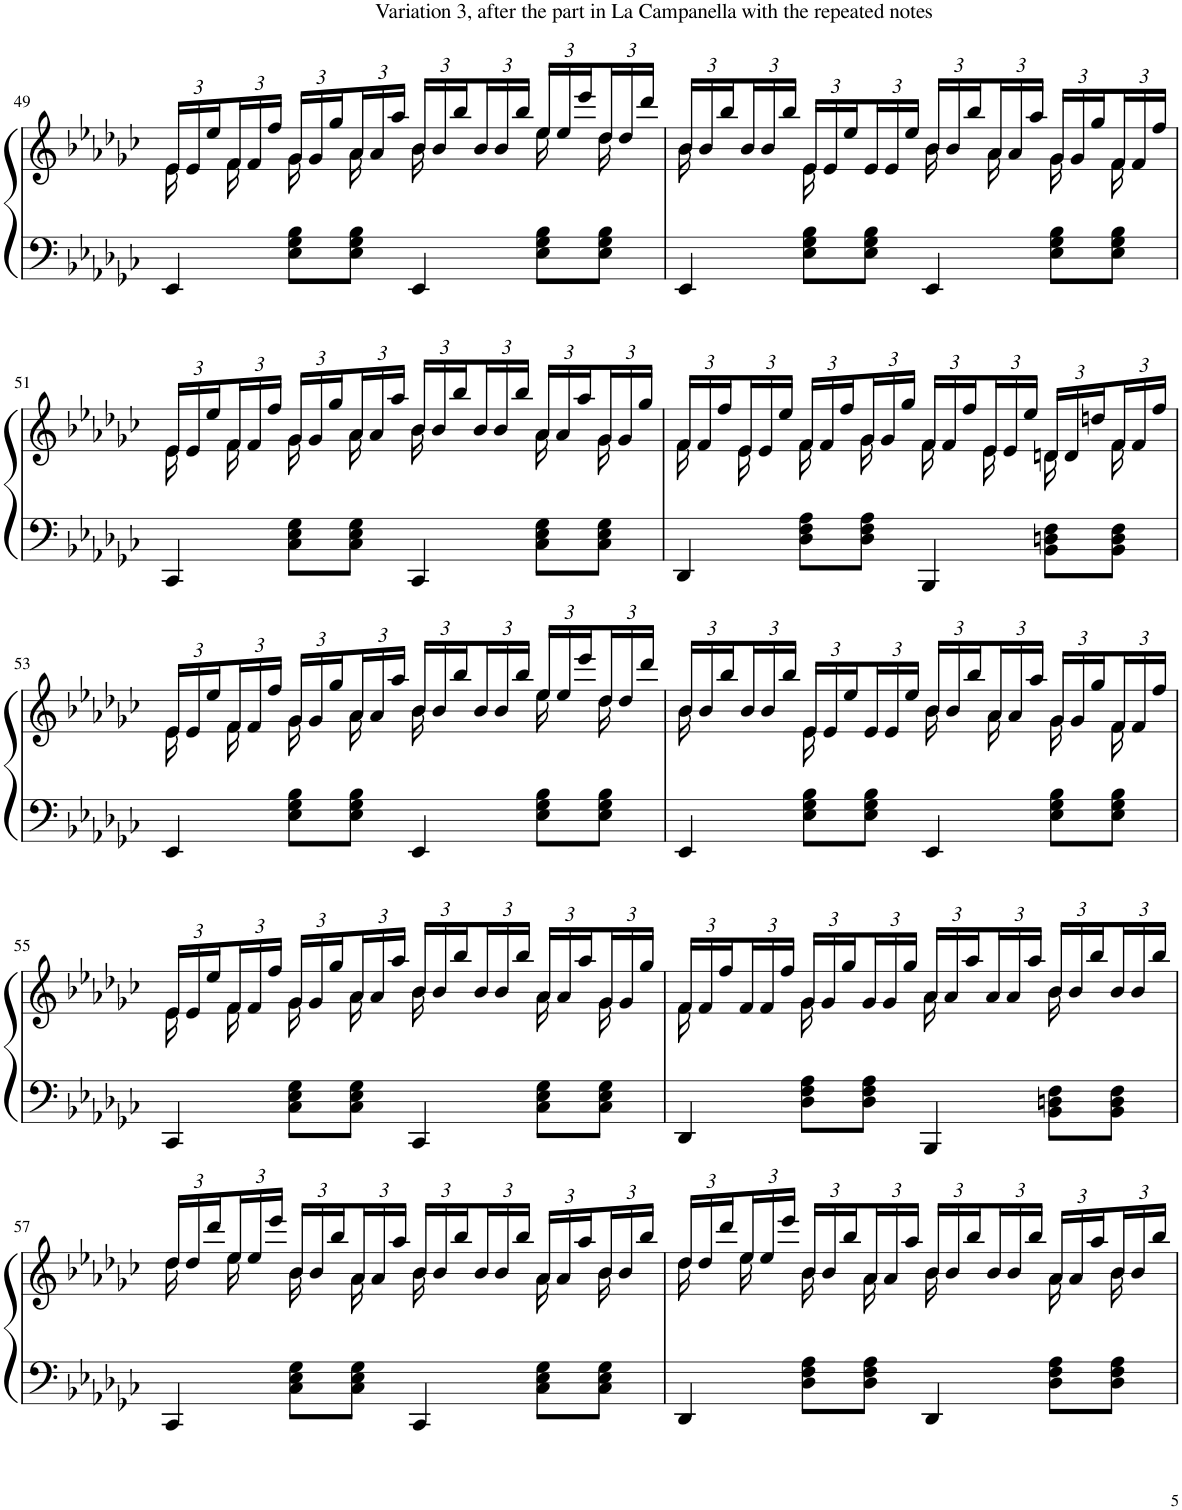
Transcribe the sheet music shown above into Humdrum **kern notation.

**kern	**kern
*part2	*part1
*staff2	*staff1
*I"Piano	*I"Piano
*I'Pno	*I'Pno
!!LO:PB:g=z
*clefF4	*clefG2
*k[b-e-a-d-g-c-]	*k[b-e-a-d-g-c-]
*M4/4	*M4/4
*	*Xbrackettup
=49	=49
*	*^
!	!LO:TX:a:t=Variation 3, after the part in La Campanella with the repeated notes	!
4EE-/	24e-/LL	16e-\
.	24e-/	.
.	.	16ryy
.	24ee-/	.
.	24f/	16f\
.	24f/	.
.	.	16ryy
.	24ff/JJ	.
8E-\ 8G-\ 8B-\L	24g-/LL	16g-\
.	24g-/	.
.	.	16ryy
.	24gg-/	.
8E-\ 8G-\ 8B-\J	24a-/	16a-\
.	24a-/	.
.	.	16ryy
.	24aa-/JJ	.
4EE-/	24b-/LL	16b-\
.	24b-/	.
.	.	8.ryy
.	24bb-/	.
.	24b-/	.
.	24b-/	.
.	24bb-/JJ	.
8E-\ 8G-\ 8B-\L	24ee-/LL	16ee-\
.	24ee-/	.
.	.	16ryy
.	24eee-/	.
8E-\ 8G-\ 8B-\J	24dd-/	16dd-\
.	24dd-/	.
.	.	16ryy
.	24ddd-/JJ	.
=50	=50	=50
4EE-/	24b-/LL	16b-\
.	24b-/	.
.	.	8.ryy
.	24bb-/	.
.	24b-/	.
.	24b-/	.
.	24bb-/JJ	.
8E-\ 8G-\ 8B-\L	24e-/LL	16e-\
.	24e-/	.
.	.	8.ryy
.	24ee-/	.
8E-\ 8G-\ 8B-\J	24e-/	.
.	24e-/	.
.	24ee-/JJ	.
4EE-/	24b-/LL	16b-\
.	24b-/	.
.	.	16ryy
.	24bb-/	.
.	24a-/	16a-\
.	24a-/	.
.	.	16ryy
.	24aa-/JJ	.
8E-\ 8G-\ 8B-\L	24g-/LL	16g-\
.	24g-/	.
.	.	16ryy
.	24gg-/	.
8E-\ 8G-\ 8B-\J	24f/	16f\
.	24f/	.
.	.	16ryy
.	24ff/JJ	.
!!LO:LB:g=z	!!
=51	=51	=51
4CC-/	24e-/LL	16e-\
.	24e-/	.
.	.	16ryy
.	24ee-/	.
.	24f/	16f\
.	24f/	.
.	.	16ryy
.	24ff/JJ	.
8C-\ 8E-\ 8G-\L	24g-/LL	16g-\
.	24g-/	.
.	.	16ryy
.	24gg-/	.
8C-\ 8E-\ 8G-\J	24a-/	16a-\
.	24a-/	.
.	.	16ryy
.	24aa-/JJ	.
4CC-/	24b-/LL	16b-\
.	24b-/	.
.	.	8.ryy
.	24bb-/	.
.	24b-/	.
.	24b-/	.
.	24bb-/JJ	.
8C-\ 8E-\ 8G-\L	24a-/LL	16a-\
.	24a-/	.
.	.	16ryy
.	24aa-/	.
8C-\ 8E-\ 8G-\J	24g-/	16g-\
.	24g-/	.
.	.	16ryy
.	24gg-/JJ	.
=52	=52	=52
4DD-/	24f/LL	16f\
.	24f/	.
.	.	16ryy
.	24ff/	.
.	24e-/	16e-\
.	24e-/	.
.	.	16ryy
.	24ee-/JJ	.
8D-\ 8F\ 8A-\L	24f/LL	16f\
.	24f/	.
.	.	16ryy
.	24ff/	.
8D-\ 8F\ 8A-\J	24g-/	16g-\
.	24g-/	.
.	.	16ryy
.	24gg-/JJ	.
4BBB-/	24f/LL	16f\
.	24f/	.
.	.	16ryy
.	24ff/	.
.	24e-/	16e-\
.	24e-/	.
.	.	16ryy
.	24ee-/JJ	.
8BB-\ 8Dn\ 8F\L	24dn/LL	16d\
.	24d/	.
.	.	16ryy
.	24ddn/	.
8BB-\ 8D\ 8F\J	24f/	16f\
.	24f/	.
.	.	16ryy
.	24ff/JJ	.
!!LO:LB:g=z	!!
=53	=53	=53
4EE-/	24e-/LL	16e-\
.	24e-/	.
.	.	16ryy
.	24ee-/	.
.	24f/	16f\
.	24f/	.
.	.	16ryy
.	24ff/JJ	.
8E-\ 8G-\ 8B-\L	24g-/LL	16g-\
.	24g-/	.
.	.	16ryy
.	24gg-/	.
8E-\ 8G-\ 8B-\J	24a-/	16a-\
.	24a-/	.
.	.	16ryy
.	24aa-/JJ	.
4EE-/	24b-/LL	16b-\
.	24b-/	.
.	.	8.ryy
.	24bb-/	.
.	24b-/	.
.	24b-/	.
.	24bb-/JJ	.
8E-\ 8G-\ 8B-\L	24ee-/LL	16ee-\
.	24ee-/	.
.	.	16ryy
.	24eee-/	.
8E-\ 8G-\ 8B-\J	24dd-/	16dd-\
.	24dd-/	.
.	.	16ryy
.	24ddd-/JJ	.
=54	=54	=54
4EE-/	24b-/LL	16b-\
.	24b-/	.
.	.	8.ryy
.	24bb-/	.
.	24b-/	.
.	24b-/	.
.	24bb-/JJ	.
8E-\ 8G-\ 8B-\L	24e-/LL	16e-\
.	24e-/	.
.	.	8.ryy
.	24ee-/	.
8E-\ 8G-\ 8B-\J	24e-/	.
.	24e-/	.
.	24ee-/JJ	.
4EE-/	24b-/LL	16b-\
.	24b-/	.
.	.	16ryy
.	24bb-/	.
.	24a-/	16a-\
.	24a-/	.
.	.	16ryy
.	24aa-/JJ	.
8E-\ 8G-\ 8B-\L	24g-/LL	16g-\
.	24g-/	.
.	.	16ryy
.	24gg-/	.
8E-\ 8G-\ 8B-\J	24f/	16f\
.	24f/	.
.	.	16ryy
.	24ff/JJ	.
!!LO:LB:g=z	!!
=55	=55	=55
4CC-/	24e-/LL	16e-\
.	24e-/	.
.	.	16ryy
.	24ee-/	.
.	24f/	16f\
.	24f/	.
.	.	16ryy
.	24ff/JJ	.
8C-\ 8E-\ 8G-\L	24g-/LL	16g-\
.	24g-/	.
.	.	16ryy
.	24gg-/	.
8C-\ 8E-\ 8G-\J	24a-/	16a-\
.	24a-/	.
.	.	16ryy
.	24aa-/JJ	.
4CC-/	24b-/LL	16b-\
.	24b-/	.
.	.	8.ryy
.	24bb-/	.
.	24b-/	.
.	24b-/	.
.	24bb-/JJ	.
8C-\ 8E-\ 8G-\L	24a-/LL	16a-\
.	24a-/	.
.	.	16ryy
.	24aa-/	.
8C-\ 8E-\ 8G-\J	24g-/	16g-\
.	24g-/	.
.	.	16ryy
.	24gg-/JJ	.
=56	=56	=56
4DD-/	24f/LL	16f\
.	24f/	.
.	.	8.ryy
.	24ff/	.
.	24f/	.
.	24f/	.
.	24ff/JJ	.
8D-\ 8F\ 8A-\L	24g-/LL	16g-\
.	24g-/	.
.	.	8.ryy
.	24gg-/	.
8D-\ 8F\ 8A-\J	24g-/	.
.	24g-/	.
.	24gg-/JJ	.
4BBB-/	24a-/LL	16a-\
.	24a-/	.
.	.	8.ryy
.	24aa-/	.
.	24a-/	.
.	24a-/	.
.	24aa-/JJ	.
8BB-\ 8Dn\ 8F\L	24b-/LL	16b-\
.	24b-/	.
.	.	8.ryy
.	24bb-/	.
8BB-\ 8D\ 8F\J	24b-/	.
.	24b-/	.
.	24bb-/JJ	.
!!LO:LB:g=z	!!
=57	=57	=57
4CC-/	24dd-/LL	16dd-\
.	24dd-/	.
.	.	16ryy
.	24ddd-/	.
.	24ee-/	16ee-\
.	24ee-/	.
.	.	16ryy
.	24eee-/JJ	.
8C-\ 8E-\ 8G-\L	24b-/LL	16b-\
.	24b-/	.
.	.	16ryy
.	24bb-/	.
8C-\ 8E-\ 8G-\J	24a-/	16a-\
.	24a-/	.
.	.	16ryy
.	24aa-/JJ	.
4CC-/	24b-/LL	16b-\
.	24b-/	.
.	.	8.ryy
.	24bb-/	.
.	24b-/	.
.	24b-/	.
.	24bb-/JJ	.
8C-\ 8E-\ 8G-\L	24a-/LL	16a-\
.	24a-/	.
.	.	16ryy
.	24aa-/	.
8C-\ 8E-\ 8G-\J	24b-/	16b-\
.	24b-/	.
.	.	16ryy
.	24bb-/JJ	.
=58	=58	=58
4DD-/	24dd-/LL	16dd-\
.	24dd-/	.
.	.	16ryy
.	24ddd-/	.
.	24ee-/	16ee-\
.	24ee-/	.
.	.	16ryy
.	24eee-/JJ	.
8D-\ 8F\ 8A-\L	24b-/LL	16b-\
.	24b-/	.
.	.	16ryy
.	24bb-/	.
8D-\ 8F\ 8A-\J	24a-/	16a-\
.	24a-/	.
.	.	16ryy
.	24aa-/JJ	.
4DD-/	24b-/LL	16b-\
.	24b-/	.
.	.	8.ryy
.	24bb-/	.
.	24b-/	.
.	24b-/	.
.	24bb-/JJ	.
8D-\ 8F\ 8A-\L	24a-/LL	16a-\
.	24a-/	.
.	.	16ryy
.	24aa-/	.
8D-\ 8F\ 8A-\J	24b-/	16b-\
.	24b-/	.
.	.	16ryy
.	24bb-/JJ	.
*	*v	*v
=	=
*-	*-
